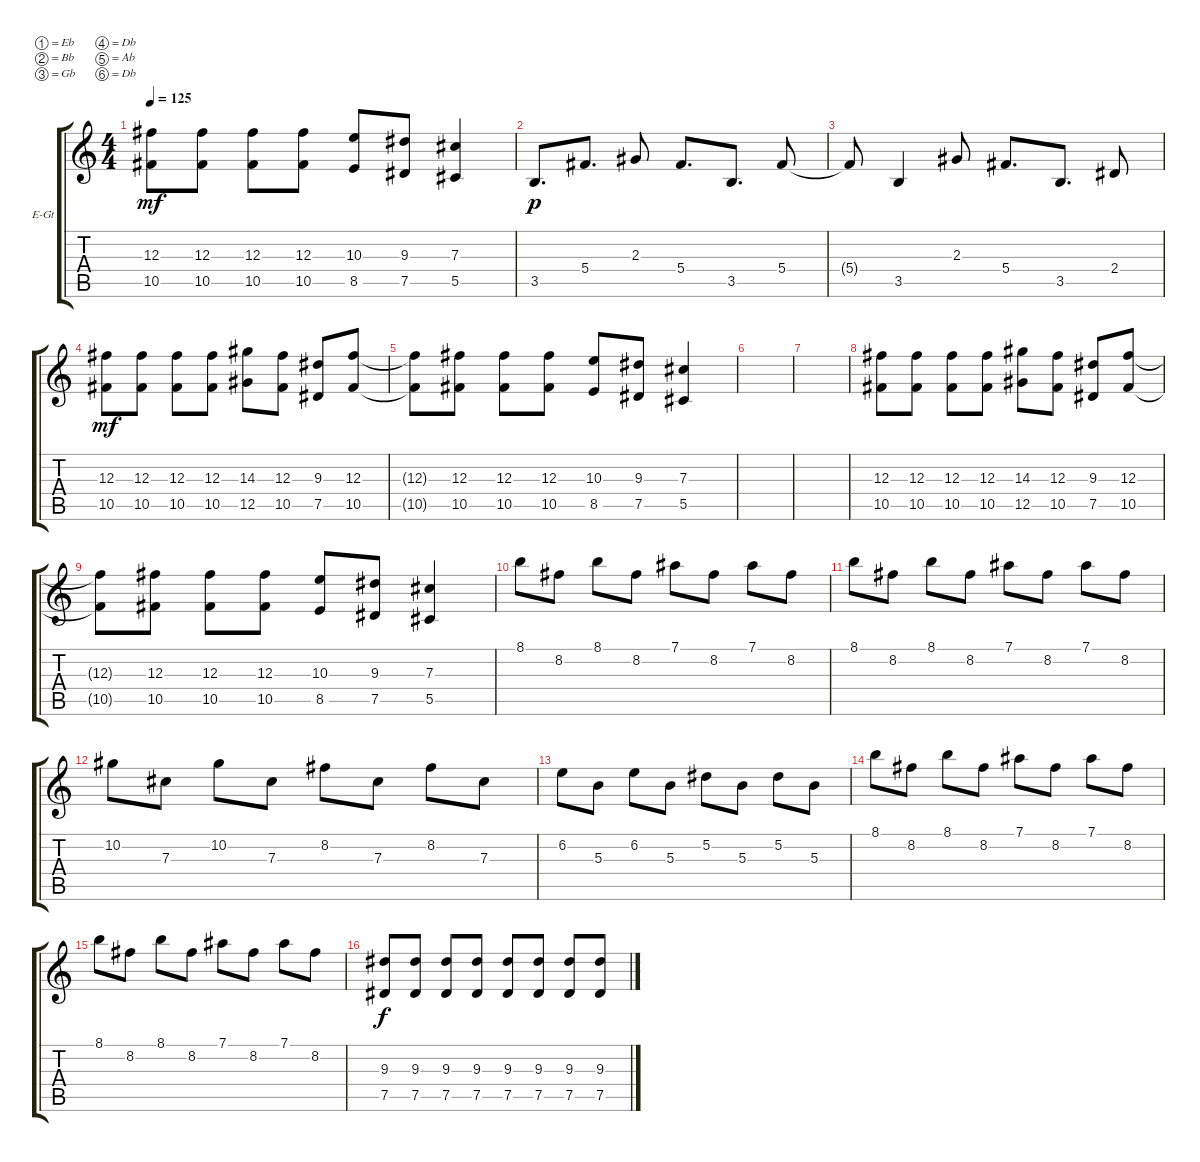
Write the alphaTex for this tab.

\defaultSystemsLayout 4
\bracketExtendMode groupsimilarinstruments
\firstSystemTrackNameOrientation horizontal
\otherSystemsTrackNameOrientation horizontal
\track ("Guitar 2 (Drive)" "E-Gt") {instrument overdrivenguitar}
\staff {score tabs}
\tuning (Eb4 Bb3 Gb3 Db3 Ab2 Db2)
\ts (4 4)
\tempo 125
\clef g2
\ks c
(10.5{t} 12.3{t}).8{dy mf} (10.5 12.3).8 (10.5 12.3).8 (10.5 12.3).8 (8.5 10.3).8 (7.5 9.3).8 (5.5 7.3).4 |
3.5.8{d dy p} 5.4.8{d} 2.3.8 5.4.8{d} 3.5.8{d} 5.4.8 |
5.4{t}.8 3.5.4 2.3.8 5.4.8{d} 3.5.8{d} 2.4.8 |
(10.5 12.3).8{dy mf} (10.5 12.3).8 (10.5 12.3).8 (10.5 12.3).8 (12.5 14.3).8 (10.5 12.3).8 (7.5 9.3).8 (10.5 12.3).8 |
(10.5{t} 12.3{t}).8 (10.5 12.3).8 (10.5 12.3).8 (10.5 12.3).8 (8.5 10.3).8 (7.5 9.3).8 (5.5 7.3).4 |
|
|
(10.5 12.3).8 (10.5 12.3).8 (10.5 12.3).8 (10.5 12.3).8 (12.5 14.3).8 (10.5 12.3).8 (7.5 9.3).8 (10.5 12.3).8 |
(10.5{t} 12.3{t}).8 (10.5 12.3).8 (10.5 12.3).8 (10.5 12.3).8 (8.5 10.3).8 (7.5 9.3).8 (5.5 7.3).4 |
8.1.8 8.2.8 8.1.8 8.2.8 7.1.8 8.2.8 7.1.8 8.2.8 |
8.1.8 8.2.8 8.1.8 8.2.8 7.1.8 8.2.8 7.1.8 8.2.8 |
10.2.8 7.3.8 10.2.8 7.3.8 8.2.8 7.3.8 8.2.8 7.3.8 |
6.2.8 5.3.8 6.2.8 5.3.8 5.2.8 5.3.8 5.2.8 5.3.8 |
8.1.8 8.2.8 8.1.8 8.2.8 7.1.8 8.2.8 7.1.8 8.2.8 |
8.1.8 8.2.8 8.1.8 8.2.8 7.1.8 8.2.8 7.1.8 8.2.8 |
(7.5 9.3).8{dy f} (7.5 9.3).8 (7.5 9.3).8 (7.5 9.3).8 (7.5 9.3).8 (7.5 9.3).8 (7.5 9.3).8 (7.5 9.3).8
